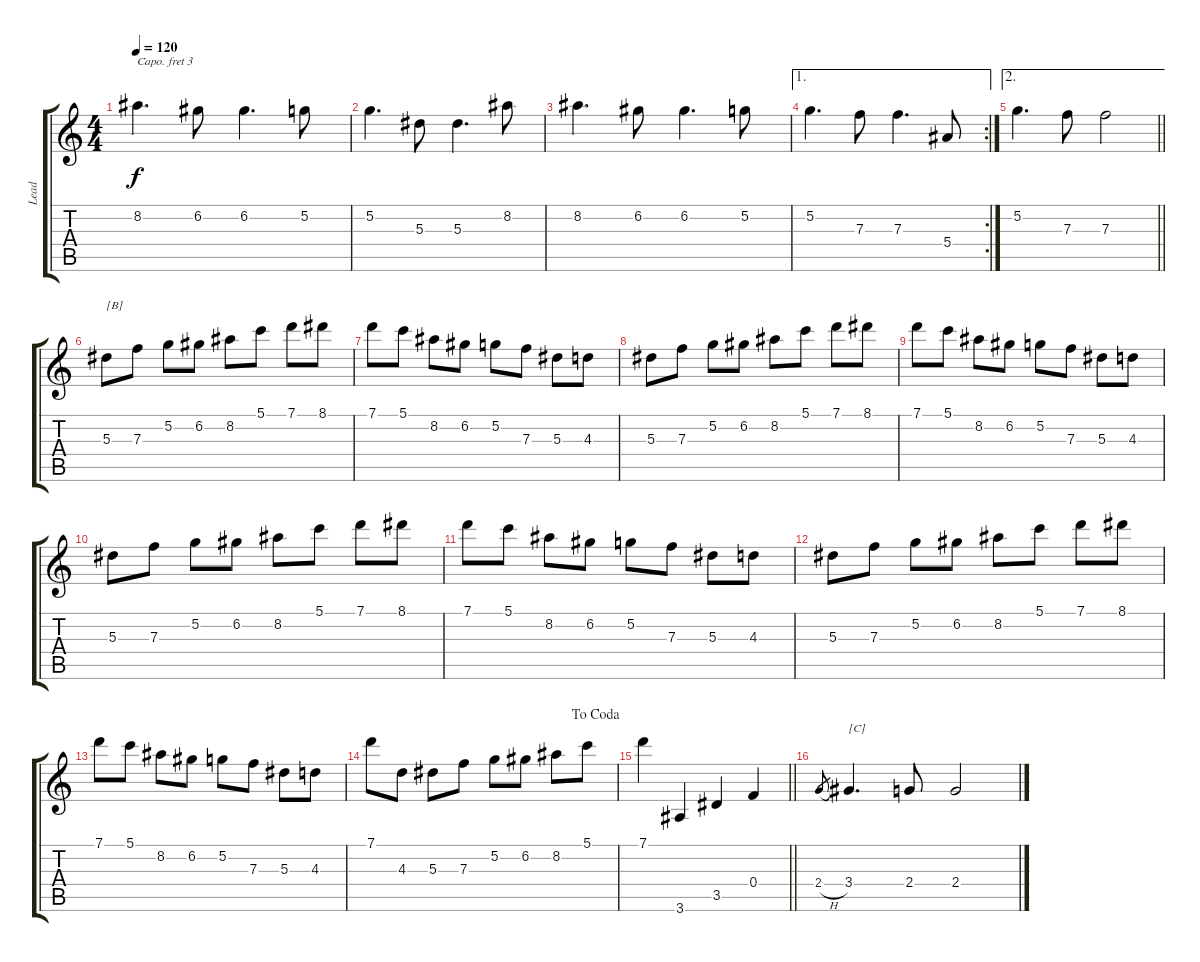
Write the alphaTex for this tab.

\track ("Lead" "Lead") {instrument acousticguitarsteel}
\staff {score tabs}
\capo 3
\tuning (E4 B3 G3 D3 A2 E2) {hide}
\ts (4 4)
\tempo 120
\clef g2
\ks c
8.2.4{d dy f} 6.2.8 6.2.4{d} 5.2.8 |
5.2.4{d} 5.3.8 5.3.4{d} 8.2.8 |
8.2.4{d} 6.2.8 6.2.4{d} 5.2.8 |
\ae 1
\rc 2
5.2.4{d} 7.3.8 7.3.4{d} 5.4.8 |
\ae 2
\barLineRight lightlight
5.2.4{d} 7.3.8 7.3.2 |
5.3.8{txt "[B]"} 7.3.8 5.2.8 6.2.8 8.2.8 5.1.8 7.1.8 8.1.8 |
7.1.8 5.1.8 8.2.8 6.2.8 5.2.8 7.3.8 5.3.8 4.3.8 |
5.3.8 7.3.8 5.2.8 6.2.8 8.2.8 5.1.8 7.1.8 8.1.8 |
7.1.8 5.1.8 8.2.8 6.2.8 5.2.8 7.3.8 5.3.8 4.3.8 |
5.3.8 7.3.8 5.2.8 6.2.8 8.2.8 5.1.8 7.1.8 8.1.8 |
7.1.8 5.1.8 8.2.8 6.2.8 5.2.8 7.3.8 5.3.8 4.3.8 |
5.3.8 7.3.8 5.2.8 6.2.8 8.2.8 5.1.8 7.1.8 8.1.8 |
7.1.8 5.1.8 8.2.8 6.2.8 5.2.8 7.3.8 5.3.8 4.3.8 |
\jump dacoda
7.1.8 4.3.8 5.3.8 7.3.8 5.2.8 6.2.8 8.2.8 5.1.8 |
\barLineRight lightlight
7.1.4 3.6.4 3.5.4 0.4.4 |
2.4{h}.8{gr} 3.4.4{d txt "[C]"} 2.4.8 2.4.2
